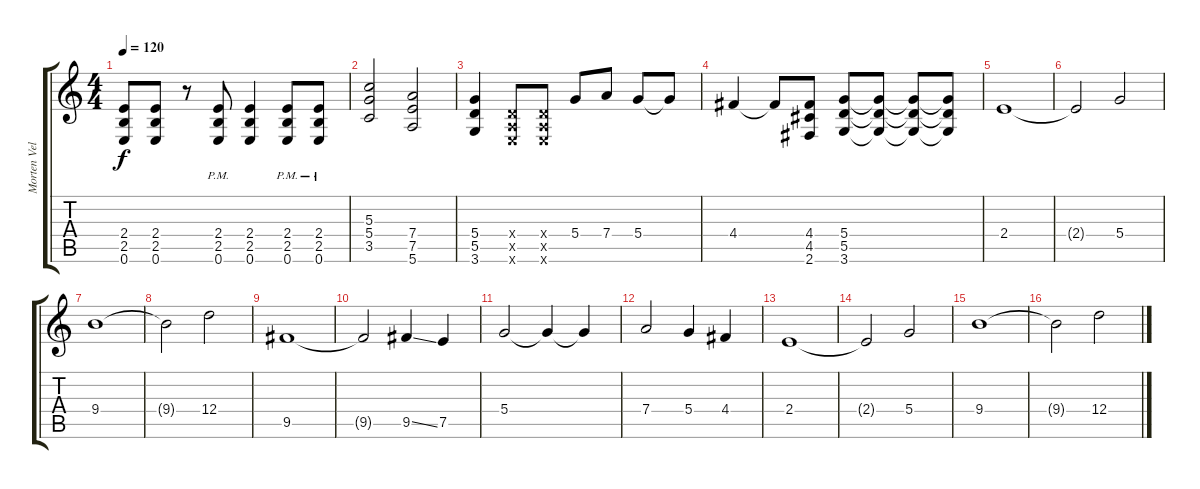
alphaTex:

\track ("Morten Veland" "Morten Vel") {instrument distortionguitar}
\staff {score tabs}
\tuning (E4 B3 G3 D3 A2 E2) {hide}
\ts (4 4)
\tempo 120
\clef g2
\ks c
(2.4 2.5 0.6).8{dy f} (2.4 2.5 0.6).8 r.8 (2.4{pm} 2.5{pm} 0.6{pm}).8 (2.4 2.5 0.6).4 (2.4{pm} 2.5{pm} 0.6{pm}).8 (2.4{pm} 2.5{pm} 0.6{pm}).8 |
(5.3 5.4 3.5).2 (7.4 7.5 5.6).2 |
(5.4 5.5 3.6).4 (0.4{x} 0.5{x} 0.6{x}).8 (0.4{x} 0.5{x} 0.6{x}).8 5.4.8 7.4.8 5.4.8 5.4{t}.8 |
4.4.4 4.4{t}.8 (4.4 4.5 2.6).8 (5.4 5.5 3.6).8 (5.4{t} 5.5{t} 3.6{t}).8 (5.4{t} 5.5{t} 3.6{t}).8 (5.4{t} 5.5{t} 3.6{t}).8 |
2.4.1{volume 11} |
2.4{t}.2 5.4.2 |
9.4.1 |
9.4{t}.2 12.4.2 |
9.5.1 |
9.5{t}.2 9.5{ss}.4 7.5.4 |
5.4.2 5.4{t}.4 5.4{t}.4 |
7.4.2 5.4.4 4.4.4 |
2.4.1 |
2.4{t}.2 5.4.2 |
9.4.1 |
9.4{t}.2 12.4.2
